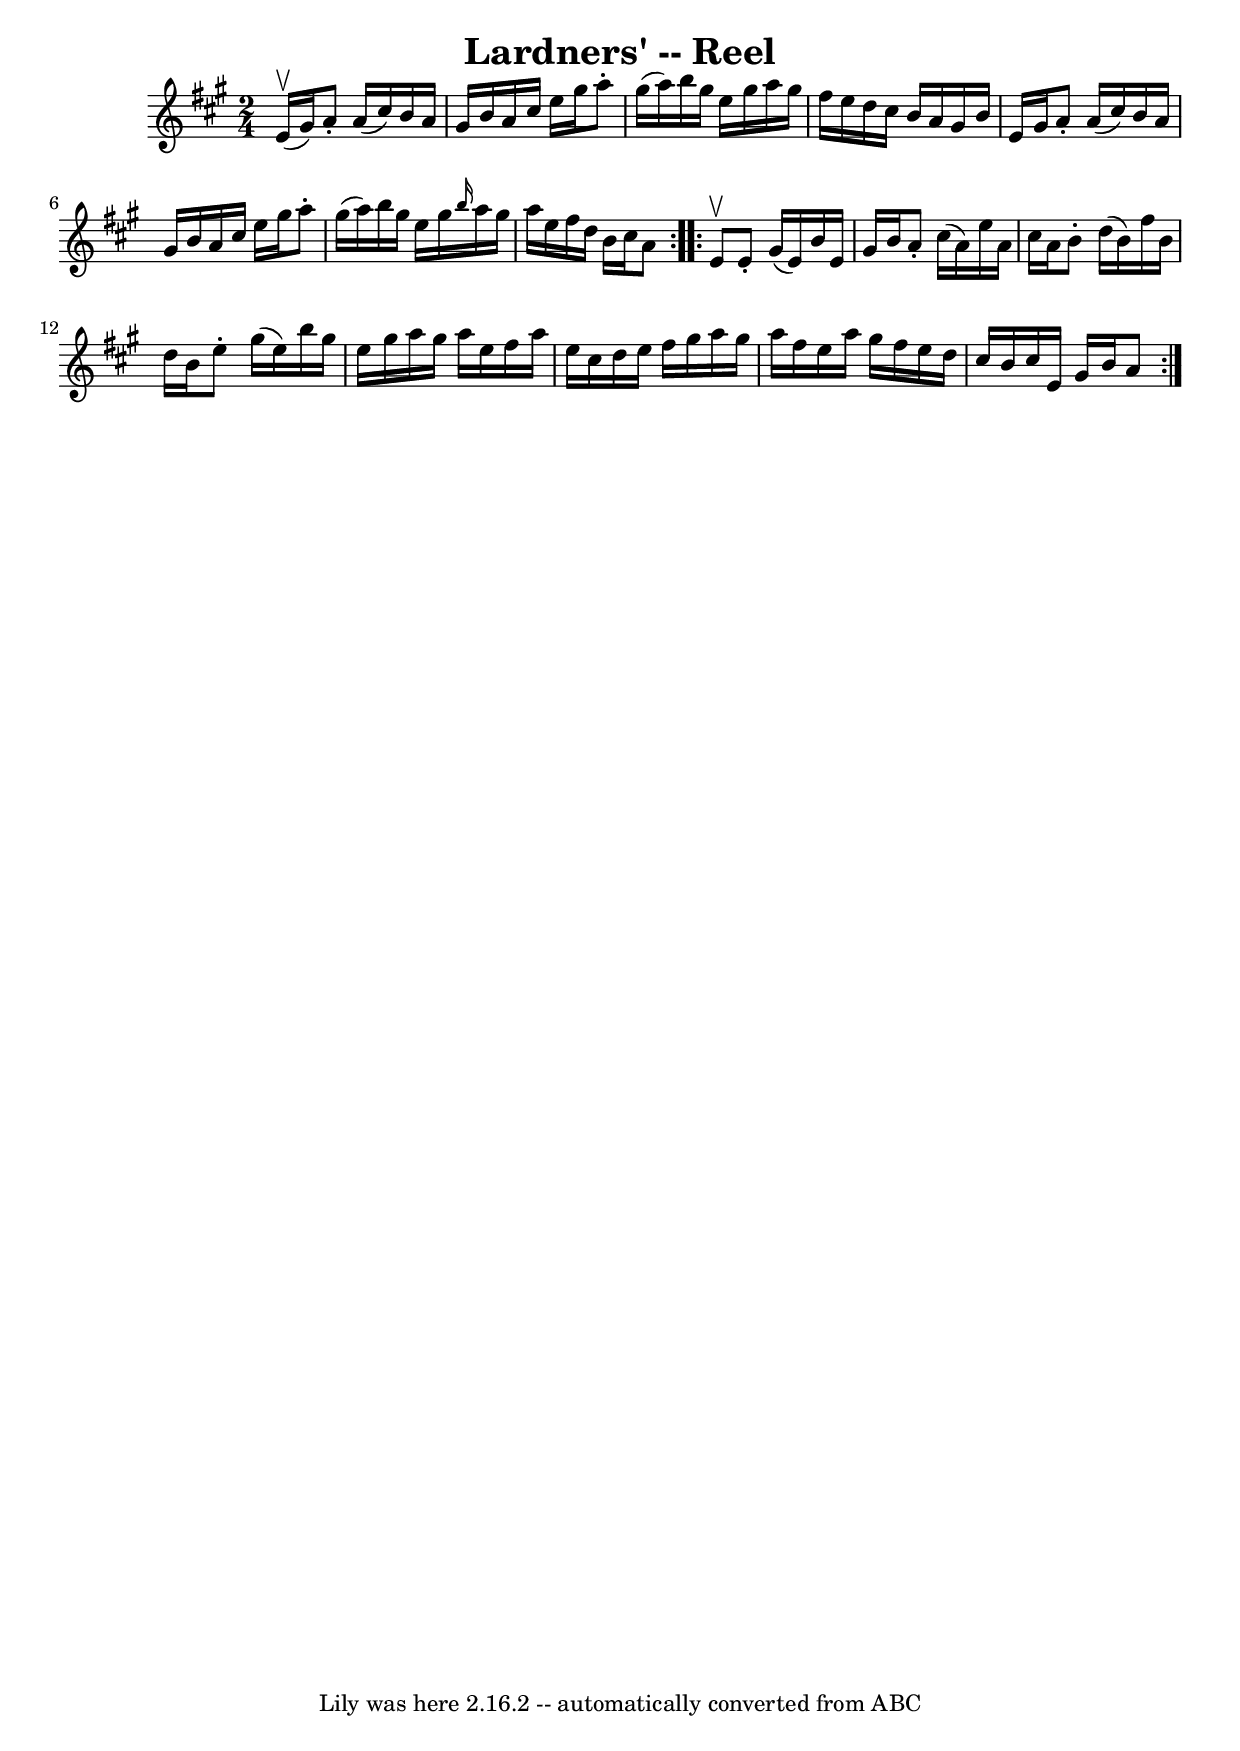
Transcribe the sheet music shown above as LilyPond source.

\version "2.7.40"
\include "Mammoth.ily"
\header {
	%% book = "Ryan's Mammoth Collection"
	crossRefNumber = "1"
	footnotes = "\\\\144"
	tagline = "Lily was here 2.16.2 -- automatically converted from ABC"
	title = "Lardners' -- Reel"
}
voicedefault =  {


\repeat volta 2 {
\time 2/4 
\key a \major e'16^\upbow(gis'16) |
 a'8 -. a'16 
(cis''16) b'16 a'16 gis'16 b'16    |
 a'16 cis''16  
 e''16 gis''16 a''8 -. gis''16 (a''16)   |
 b''16    
gis''16 e''16 gis''16 a''16 gis''16 fis''16 e''16    |
 
 d''16 cis''16 b'16 a'16 gis'16 b'16 e'16 gis'16    
|
 a'8 -. a'16 (cis''16) b'16 a'16 gis'16 b'16    
|
 a'16 cis''16 e''16 gis''16 a''8 -. gis''16 (a''16  
-)   |
 b''16 gis''16 e''16 gis''16  \grace { b''16  }   
a''16 gis''16 a''16 e''16    |
 fis''16 d''16 b'16    
cis''16 a'8  } \repeat volta 2 { e'8^\upbow |
 e'8 -.   
gis'16 (e'16) b'16 e'16 gis'16 b'16    |
 a'8 -.   
cis''16 (a'16) e''16 a'16 cis''16 a'16    |
 b'8 -.   
d''16 (b'16) fis''16 b'16 d''16 b'16    |
 e''8 -.   
gis''16 (e''16) b''16 gis''16 e''16 gis''16    |
     
a''16 gis''16 a''16 e''16 fis''16 a''16 e''16 cis''16    
|
 d''16 e''16 fis''16 gis''16 a''16 gis''16 a''16    
fis''16    |
 e''16 a''16 gis''16 fis''16 e''16 d''16    
cis''16 b'16    |
 cis''16 e'16 gis'16 b'16 a'8  }   
}

\score{
    <<

	\context Staff="default"
	{
	    \voicedefault 
	}

    >>
	\layout {
	}
	\midi {}
}
